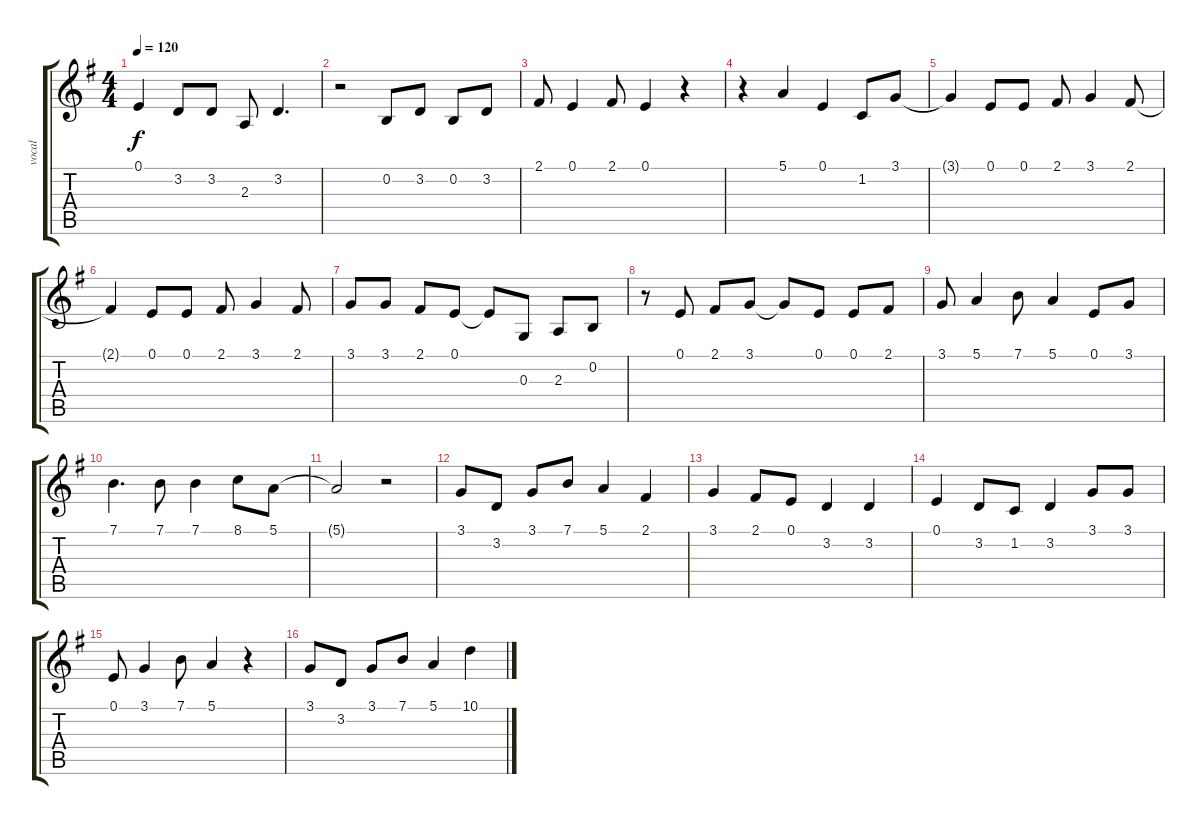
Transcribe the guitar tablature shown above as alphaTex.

\track ("vocal" "vocal") {instrument harmonica}
\staff {score tabs}
\tuning (E4 B3 G3 D3 A2 E2) {hide}
\ts (4 4)
\tempo 120
\clef g2
\ks g
0.1.4{dy f} 3.2.8 3.2.8 2.3.8 3.2.4{d} |
r.2 0.2.8 3.2.8 0.2.8 3.2.8 |
2.1.8 0.1.4 2.1.8 0.1.4 r.4 |
r.4 5.1.4 0.1.4 1.2.8 3.1.8 |
3.1{t}.4 0.1.8 0.1.8 2.1.8 3.1.4 2.1.8 |
2.1{t}.4 0.1.8 0.1.8 2.1.8 3.1.4 2.1.8 |
3.1.8 3.1.8 2.1.8 0.1.8 0.1{t}.8 0.3.8 2.3.8 0.2.8 |
r.8 0.1.8 2.1.8 3.1.8 3.1{t}.8 0.1.8 0.1.8 2.1.8 |
3.1.8 5.1.4 7.1.8 5.1.4 0.1.8 3.1.8 |
7.1.4{d} 7.1.8 7.1.4 8.1.8 5.1.8 |
5.1{t}.2 r.2 |
3.1.8 3.2.8 3.1.8 7.1.8 5.1.4 2.1.4 |
3.1.4 2.1.8 0.1.8 3.2.4 3.2.4 |
0.1.4 3.2.8 1.2.8 3.2.4 3.1.8 3.1.8 |
0.1.8 3.1.4 7.1.8 5.1.4 r.4 |
3.1.8 3.2.8 3.1.8 7.1.8 5.1.4 10.1.4
